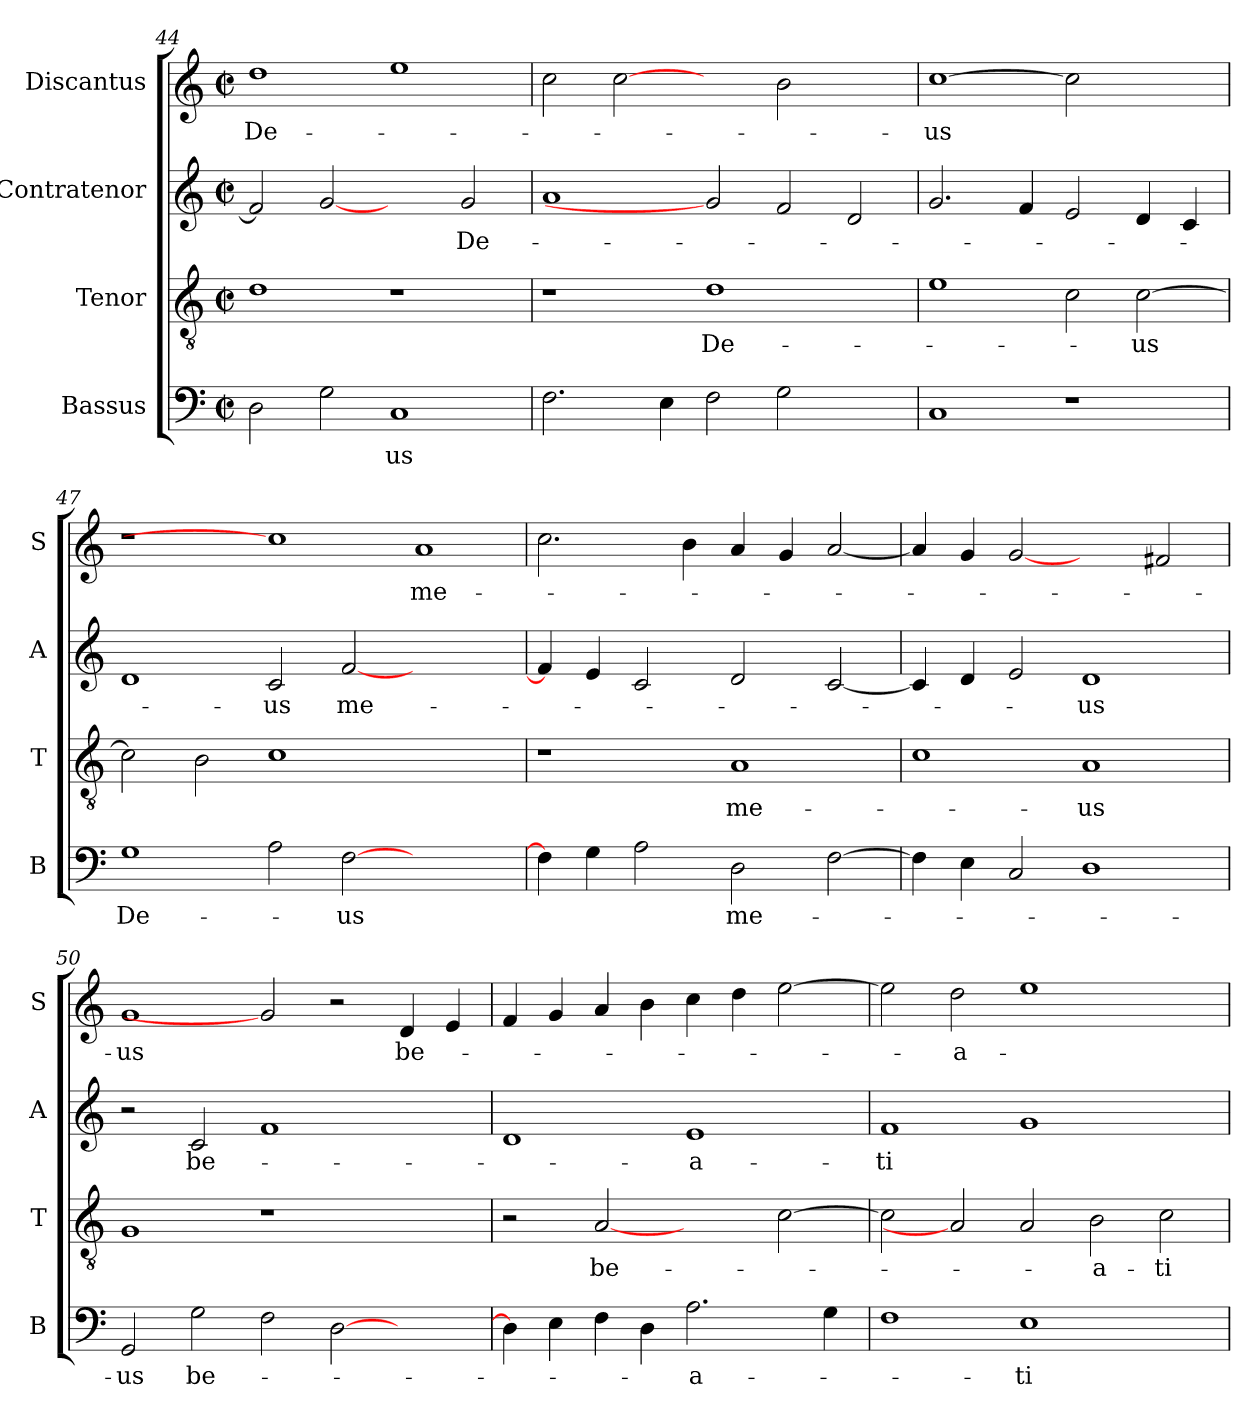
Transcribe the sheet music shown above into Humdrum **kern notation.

**kern	**text	**kern	**text	**kern	**text	**kern	**text
*part4	*part4	*part3	*part3	*part2	*part2	*part1	*part1
*staff4	*staff4	*staff3	*staff3	*staff2	*staff2	*staff1	*staff1
*I"Bassus	*	*I"Tenor	*	*I"Contratenor	*	*I"Discantus	*
*I'B	*	*I'T	*	*I'A	*	*I'S	*
*clefF4	*	*clefGv2	*	*clefG2	*	*clefG2	*
*k[]	*	*k[]	*	*k[]	*	*k[]	*
*C:	*	*C:	*	*C:	*	*C:	*
*M2/2	*	*M2/2	*	*M2/2	*	*M2/2	*
*met(c|)	*	*met(c|)	*	*met(c|)	*	*met(c|)	*
=44	=44	=44	=44	=44	=44	=44	=44
!	!	!	!	!	!	!	!LO:LY:b
2D\	.	1d	.	2f/]	.	1dd	De-
2G\	.	.	.	[2g	.	.	.
!	!LO:LY:b	!	!	!	!	!	!
1C	-us	1r	.	2ryy	.	1ee	.
!	!	!	!	!	!LO:LY:b	!	!
.	.	.	.	2g/	De-	.	.
=45	=45	=45	=45	=45	=45	=45	=45
2.F\	.	1r	.	1a	.	2cc\	.
.	.	.	.	.	.	[2cc	.
4E\	.	.	.	.	.	.	.
!	!	!	!LO:LY:b	!	!	!	!
2F\	.	1d	De-	2g]	.	2ryy	.
2G\	.	.	.	2f/	.	2b\	.
2ryy	.	2ryy	.	2d/	.	2ryy	.
=46	=46	=46	=46	=46	=46	=46	=46
!	!	!	!	!	!	!	!LO:LY:b
1C	.	1e	.	2.g/	.	[1cc	-us
.	.	.	.	4f/	.	.	.
1r	.	2c\	.	2e/	.	2cc]	.
!	!	!	!LO:LY:b	!	!	!	!
.	.	[2c\	-us	4d/	.	2ryy	.
.	.	.	.	4c/	.	.	.
=47	=47	=47	=47	=47	=47	=47	=47
!	!LO:LY:b	!	!	!	!	!	!
1G	De-	2c\]	.	1d	.	1r	.
.	.	2B\	.	.	.	.	.
!	!	!	!	!	!LO:LY:b	!	!
2A\	.	1c	.	2c/	-us	1cc]	.
!	!LO:LY:b	!	!	!	!LO:LY:b	!	!
[2F\	-us	.	.	[2f/	me-	.	.
!	!	!	!	!	!	!	!LO:LY:b
1ryy	.	1ryy	.	1ryy	.	1a	me-
=48	=48	=48	=48	=48	=48	=48	=48
4F\]	.	1r	.	4f/]	.	2.cc\	.
4G\	.	.	.	4e/	.	.	.
2A\	.	.	.	2c/	.	.	.
.	.	.	.	.	.	4b\	.
!	!LO:LY:b	!	!LO:LY:b	!	!	!	!
2D\	me-	1A	me-	2d/	.	4a/	.
.	.	.	.	.	.	4g/	.
[2F\	.	.	.	[2c/	.	[2a/	.
!!LO:LB:g=z
=49	=49	=49	=49	=49	=49	=49	=49
4F\]	.	1c	.	4c/]	.	4a/]	.
4E\	.	.	.	4d/	.	4g/	.
2C/	.	.	.	2e/	.	[2g	.
!	!	!	!LO:LY:b	!	!LO:LY:b	!	!
1D	.	1A	-us	1d	-us	2ryy	.
.	.	.	.	.	.	2f#X/	.
=50	=50	=50	=50	=50	=50	=50	=50
!	!LO:LY:b	!	!	!	!	!	!LO:LY:b
2GG/	-us	1G	.	2r	.	1g	-us
!	!LO:LY:b	!	!	!	!LO:LY:b	!	!
2G\	be-	.	.	2c/	be-	.	.
2F\	.	1r	.	1f	.	2g]	.
[2D\	.	.	.	.	.	2r	.
!	!	!	!	!	!	!	!LO:LY:b
2ryy	.	2ryy	.	2ryy	.	4d/	be-
.	.	.	.	.	.	4e/	.
=51	=51	=51	=51	=51	=51	=51	=51
4D\]	.	2r	.	1d	.	4f/	.
4E\	.	.	.	.	.	4g/	.
!	!	!	!LO:LY:b	!	!	!	!
4F\	.	[2A	be-	.	.	4a/	.
4D\	.	.	.	.	.	4b\	.
!	!LO:LY:b	!	!	!	!LO:LY:b	!	!
2.A\	-a-	2ryy	.	1e	-a-	4cc\	.
.	.	.	.	.	.	4dd\	.
.	.	[2c\	.	.	.	[2ee\	.
4G\	.	.	.	.	.	.	.
=52	=52	=52	=52	=52	=52	=52	=52
!	!	!	!	!	!LO:LY:b	!	!
1F	.	2c\]	.	1f	-ti	2ee\]	.
!	!	!	!	!	!	!	!LO:LY:b
.	.	2A]	.	.	.	2dd\	-a-
!	!LO:LY:b	!	!	!	!	!	!
1E	-ti	2A/	.	1g	.	1ee	.
!	!	!	!LO:LY:b	!	!	!	!
.	.	2B\	-a-	.	.	.	.
!	!	!	!LO:LY:b	!	!	!	!
2ryy	.	2c\	-ti	2ryy	.	2ryy	.
=	=	=	=	=	=	=	=
*-	*-	*-	*-	*-	*-	*-	*-
